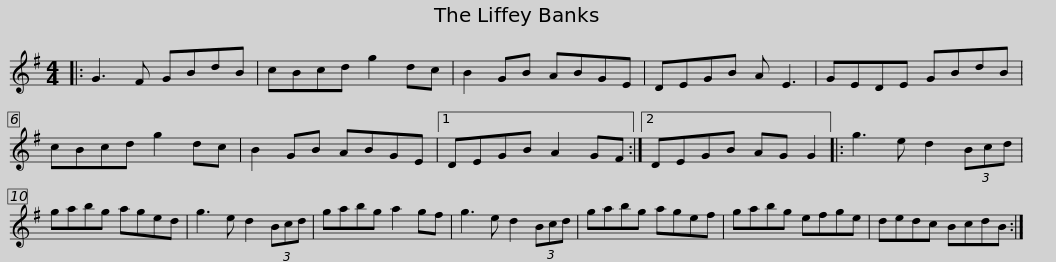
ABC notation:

X:1
L:1/8
M:4/4
I:linebreak $
K:G
V:1 treble
V:1
|: G3 F GBdB | cBcd g2 dc | B2 GB ABGE | DEGB A E3 | GEDE GBdB | %5
 cBcd g2 dc |$ B2 GB ABGE |1 DEGB A2 GF :|2 DEGB AG G2 |: g3 e d2 (3Bcd | %10
 gabg aged | g3 e d2 (3Bcd |$ gabg a2 gf | g3 e d2 (3Bcd | gabg agef | %15
 gabg efge | dedc BcdB :| %17
